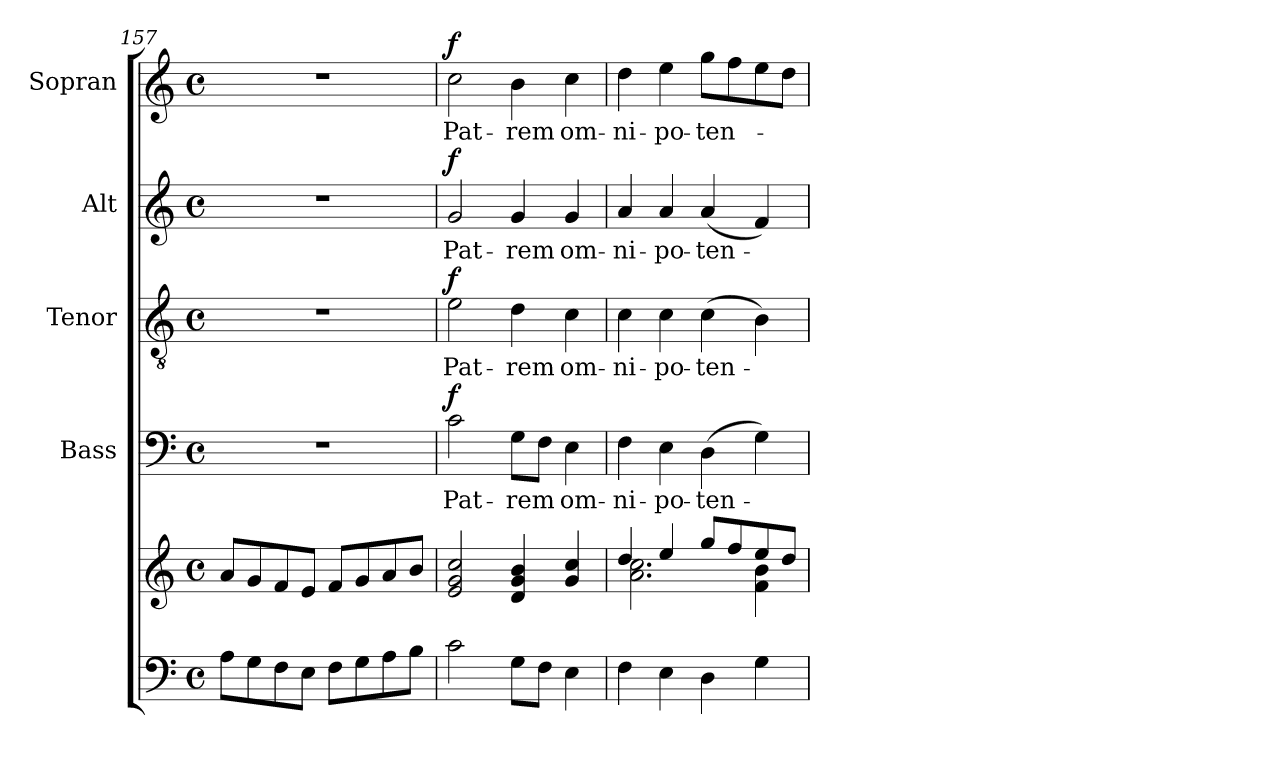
**kern	**kern	**kern	**text	**dynam	**kern	**text	**dynam	**kern	**text	**dynam	**kern	**text	**dynam
*part5	*part5	*part4	*part4	*part4	*part3	*part3	*part3	*part2	*part2	*part2	*part1	*part1	*part1
*staff6	*staff5	*staff4	*staff4	*staff4	*staff3	*staff3	*staff3	*staff2	*staff2	*staff2	*staff1	*staff1	*staff1
*	*	*I"Bass	*	*	*I"Tenor	*	*	*I"Alt	*	*	*I"Sopran	*	*
*	*	*I'B.	*	*	*I'T.	*	*	*I'A.	*	*	*I'S.	*	*
*clefF4	*clefG2	*clefF4	*	*	*clefGv2	*	*	*clefG2	*	*	*clefG2	*	*
*k[]	*k[]	*k[]	*	*	*k[]	*	*	*k[]	*	*	*k[]	*	*
*C:	*C:	*C:	*	*	*C:	*	*	*C:	*	*	*C:	*	*
*M4/4	*M4/4	*M4/4	*	*	*M4/4	*	*	*M4/4	*	*	*M4/4	*	*
*met(c)	*met(c)	*met(c)	*	*	*met(c)	*	*	*met(c)	*	*	*met(c)	*	*
=157	=157	=157	=157	=157	=157	=157	=157	=157	=157	=157	=157	=157	=157
8A\L	8a/L	1r	.	.	1r	.	.	1r	.	.	1r	.	.
8G\	8g/	.	.	.	.	.	.	.	.	.	.	.	.
8F\	8f/	.	.	.	.	.	.	.	.	.	.	.	.
8E\J	8e/J	.	.	.	.	.	.	.	.	.	.	.	.
8F\L	8f/L	.	.	.	.	.	.	.	.	.	.	.	.
8G\	8g/	.	.	.	.	.	.	.	.	.	.	.	.
8A\	8a/	.	.	.	.	.	.	.	.	.	.	.	.
8B\J	8b/J	.	.	.	.	.	.	.	.	.	.	.	.
=158	=158	=158	=158	=158	=158	=158	=158	=158	=158	=158	=158	=158	=158
!	!	!	!LO:LY:b	!LO:DY:a	!	!LO:LY:b	!LO:DY:a	!	!LO:LY:b	!LO:DY:a	!	!LO:LY:b	!LO:DY:a
2c\	2e/ 2g/ 2cc/	2c\	Pat-	f	2e\	Pat-	f	2g/	Pat-	f	2cc\	Pat-	f
!	!	!	!LO:LY:b	!	!	!LO:LY:b	!	!	!LO:LY:b	!	!	!LO:LY:b	!
8G\L	4d/ 4g/ 4b/	8G\L	-rem	.	4d\	-rem	.	4g/	-rem	.	4b\	-rem	.
8F\J	.	8F\J	.	.	.	.	.	.	.	.	.	.	.
!	!	!	!LO:LY:b	!	!	!LO:LY:b	!	!	!LO:LY:b	!	!	!LO:LY:b	!
4E\	4g/ 4cc/	4E\	om-	.	4c\	om-	.	4g/	om-	.	4cc\	om-	.
=159	=159	=159	=159	=159	=159	=159	=159	=159	=159	=159	=159	=159	=159
*	*^	*	*	*	*	*	*	*	*	*	*	*	*
!	!	!	!	!LO:LY:b	!	!	!LO:LY:b	!	!	!LO:LY:b	!	!	!LO:LY:b	!
4F\	4dd/	2.a\ 2.cc\	4F\	-ni-	.	4c\	-ni-	.	4a/	-ni-	.	4dd\	-ni-	.
!	!	!	!	!LO:LY:b	!	!	!LO:LY:b	!	!	!LO:LY:b	!	!	!LO:LY:b	!
4E\	4ee/	.	4E\	-po-	.	4c\	-po-	.	4a/	-po-	.	4ee\	-po-	.
!	!	!	!	!LO:LY:b	!	!	!LO:LY:b	!	!	!LO:LY:b	!	!	!LO:LY:b	!
4D\	8gg/L	.	(>4D\	-ten-	.	(>4c\	-ten-	.	(<4a/	-ten-	.	8gg\L	-ten-	.
.	8ff/	.	.	.	.	.	.	.	.	.	.	8ff\	.	.
4G\	8ee/	4f\ 4b\	4G\)	.	.	4B\)	.	.	4f/)	.	.	8ee\	.	.
.	8dd/J	.	.	.	.	.	.	.	.	.	.	8dd\J	.	.
*	*v	*v	*	*	*	*	*	*	*	*	*	*	*	*
=	=	=	=	=	=	=	=	=	=	=	=	=	=
*-	*-	*-	*-	*-	*-	*-	*-	*-	*-	*-	*-	*-	*-
